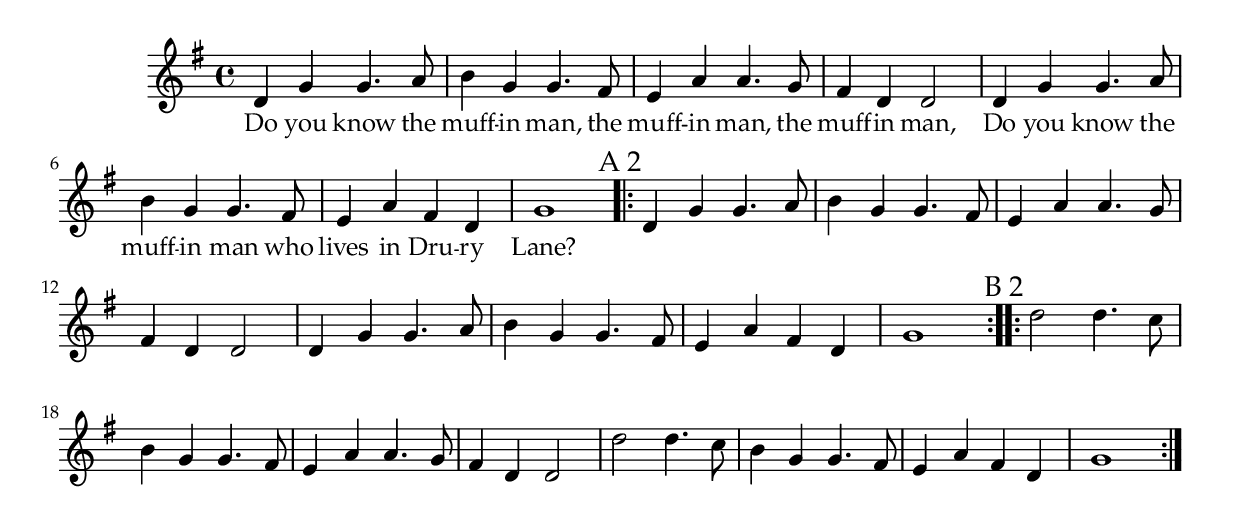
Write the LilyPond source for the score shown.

\include "includes/header.ly"

\score {
<<
\context Voice = voiceone {
\include "includes/staffheader.ly"

\time 4/4 \key g \major

d'4 g'4 g'4. a'8 | b'4 g'4  g'4. fis'8 |
e'4 a'4 a'4. g'8 | fis'4 d'4 d'2 |
d'4 g'4 g'4. a'8 | b'4 g'4  g'4. fis'8 |
e'4 a'4 fis'4 d'4 | g'1  |

\mark "A 2"
\repeat volta 2 {
d'4 g'4 g'4. a'8 | b'4 g'4  g'4. fis'8 |
e'4 a'4 a'4. g'8 | fis'4 d'4 d'2 |
d'4 g'4 g'4. a'8 | b'4 g'4  g'4. fis'8 |
e'4 a'4 fis'4 d'4 | g'1  |
}

\mark "B 2"
\repeat volta 2 {
d''2 d''4. c''8 | b'4 g'4 g'4. fis'8 |
e'4 a'4 a'4. g'8 | fis'4 d'4 d'2  |
d''2 d''4. c''8 | b'4 g'4 g'4. fis'8 |
e'4 a'4 fis'4 d'4 | g'1 | 
}
}

\lyricsto voiceone \new Lyrics \lyricmode { 
\include "includes/staffheader.ly"
Do you know the muff -- in man, the muff -- in man, the muff -- in man, 
Do you know the muff -- in man who lives in Dru -- ry Lane?  
}
>>

} % score
